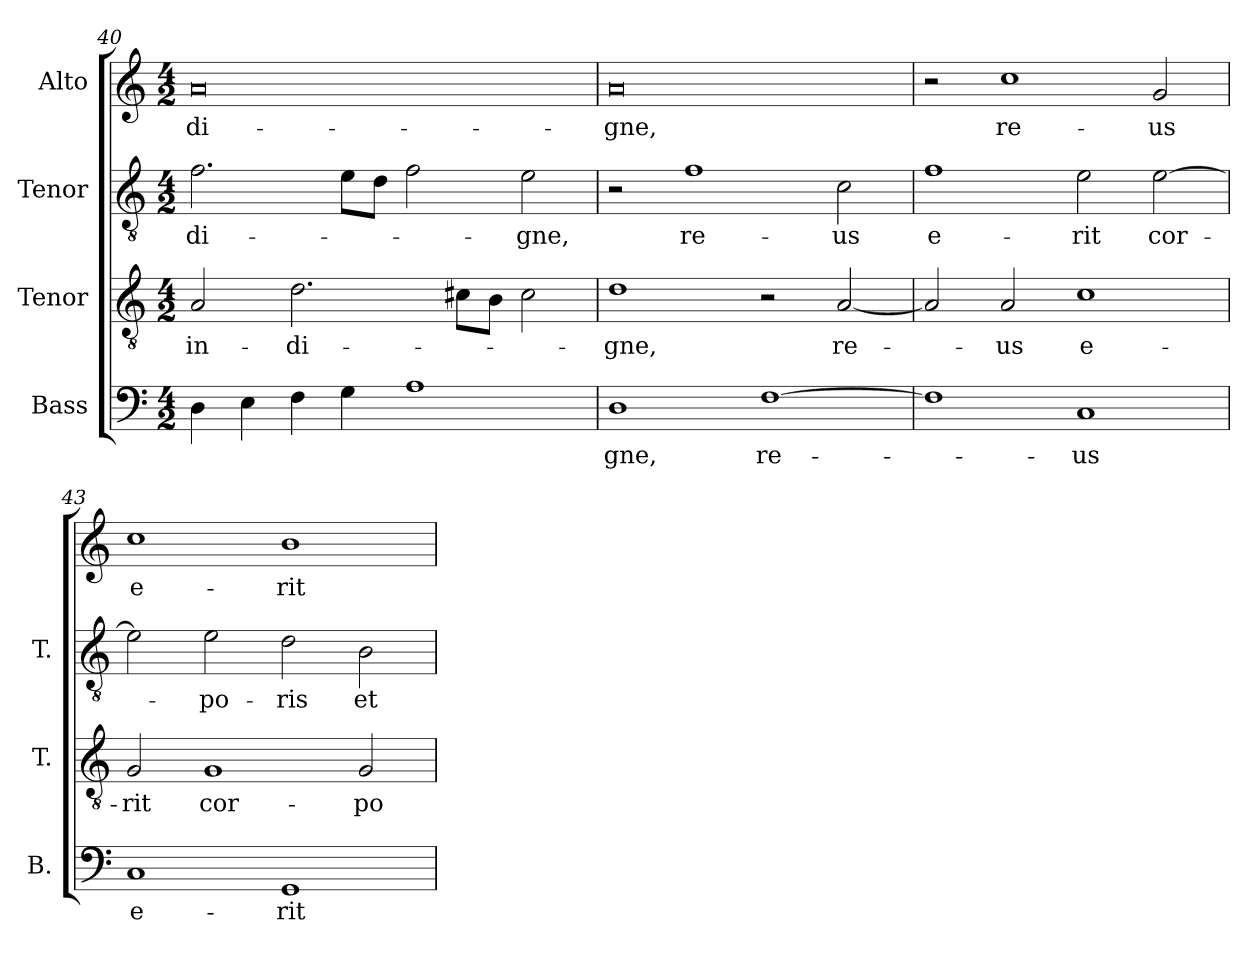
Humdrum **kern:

**kern	**text	**kern	**text	**kern	**text	**kern	**text
*part4	*part4	*part3	*part3	*part2	*part2	*part1	*part1
*staff4	*staff4	*staff3	*staff3	*staff2	*staff2	*staff1	*staff1
*I"Bass	*	*I"Tenor	*	*I"Tenor	*	*I"Alto	*
*I'B.	*	*I'T.	*	*I'T.	*	*	*
!!LO:LB:g=z
*clefF4	*	*clefGv2	*	*clefGv2	*	*clefG2	*
*	*	*ITrd7c12	*	*ITrd7c12	*	*	*
*k[]	*	*k[]	*	*k[]	*	*k[]	*
*C:	*	*C:	*	*C:	*	*C:	*
*M4/2	*	*M4/2	*	*M4/2	*	*M4/2	*
=40	=40	=40	=40	=40	=40	=40	=40
!	!	!	!LO:LY:b:color=#000000	!	!	!	!
!	!	!	!	!	!LO:LY:b:color=#000000	!	!
!	!	!	!	!	!	!	!LO:LY:b:color=#000000
4Di\	.	2AAi/	in-	2.Fi\	-di-	0ai	-di-
4Ei\	.	.	.	.	.	.	.
!	!	!	!LO:LY:b:color=#000000	!	!	!	!
4Fi\	.	2.Di\	-di-	.	.	.	.
4Gi\	.	.	.	8Ei\L	.	.	.
.	.	.	.	8Di\J	.	.	.
1Ai	.	.	.	2Fi\	.	.	.
.	.	8C#Xi\L	.	.	.	.	.
.	.	8BBi\J	.	.	.	.	.
!	!	!	!	!	!LO:LY:b:color=#000000	!	!
.	.	2C#i\	.	2Ei\	-gne,	.	.
=41	=41	=41	=41	=41	=41	=41	=41
!	!LO:LY:b:color=#000000	!	!	!	!	!	!
!	!	!	!LO:LY:b:color=#000000	!	!	!	!
!	!	!	!	!	!	!	!LO:LY:b:color=#000000
1Di	-gne,	1Di	-gne,	2r	.	0ai	-gne,
!	!	!	!	!	!LO:LY:b:color=#000000	!	!
.	.	.	.	1Fi	re-	.	.
!	!LO:LY:b:color=#000000	!	!	!	!	!	!
[1Fi	re-	2r	.	.	.	.	.
!	!	!	!LO:LY:b:color=#000000	!	!	!	!
!	!	!	!	!	!LO:LY:b:color=#000000	!	!
.	.	[2AAi/	re-	2Ci\	-us	.	.
=42	=42	=42	=42	=42	=42	=42	=42
!	!	!	!	!	!LO:LY:b:color=#000000	!	!
1Fi]	.	2AAi/]	.	1Fi	e-	2r	.
!	!	!	!LO:LY:b:color=#000000	!	!	!	!
!	!	!	!	!	!	!	!LO:LY:b:color=#000000
.	.	2AAi/	-us	.	.	1cci	re-
!	!LO:LY:b:color=#000000	!	!	!	!	!	!
!	!	!	!LO:LY:b:color=#000000	!	!	!	!
!	!	!	!	!	!LO:LY:b:color=#000000	!	!
1Ci	-us	1Ci	e-	2Ei\	-rit	.	.
!	!	!	!	!	!LO:LY:b:color=#000000	!	!
!	!	!	!	!	!	!	!LO:LY:b:color=#000000
.	.	.	.	[2Ei\	cor-	2gi/	-us
=43	=43	=43	=43	=43	=43	=43	=43
!	!LO:LY:b:color=#000000	!	!	!	!	!	!
!	!	!	!LO:LY:b:color=#000000	!	!	!	!
!	!	!	!	!	!	!	!LO:LY:b:color=#000000
1Ci	e-	2GGi/	-rit	2Ei\]	.	1cci	e-
!	!	!	!LO:LY:b:color=#000000	!	!	!	!
!	!	!	!	!	!LO:LY:b:color=#000000	!	!
.	.	1GGi	cor-	2Ei\	-po-	.	.
!	!LO:LY:b:color=#000000	!	!	!	!	!	!
!	!	!	!	!	!LO:LY:b:color=#000000	!	!
!	!	!	!	!	!	!	!LO:LY:b:color=#000000
1GGi	-rit	.	.	2Di\	-ris	1bi	-rit
!	!	!	!LO:LY:b:color=#000000	!	!	!	!
!	!	!	!	!	!LO:LY:b:color=#000000	!	!
.	.	2GGi/	-po-	2BBi\	et	.	.
=	=	=	=	=	=	=	=
*-	*-	*-	*-	*-	*-	*-	*-
